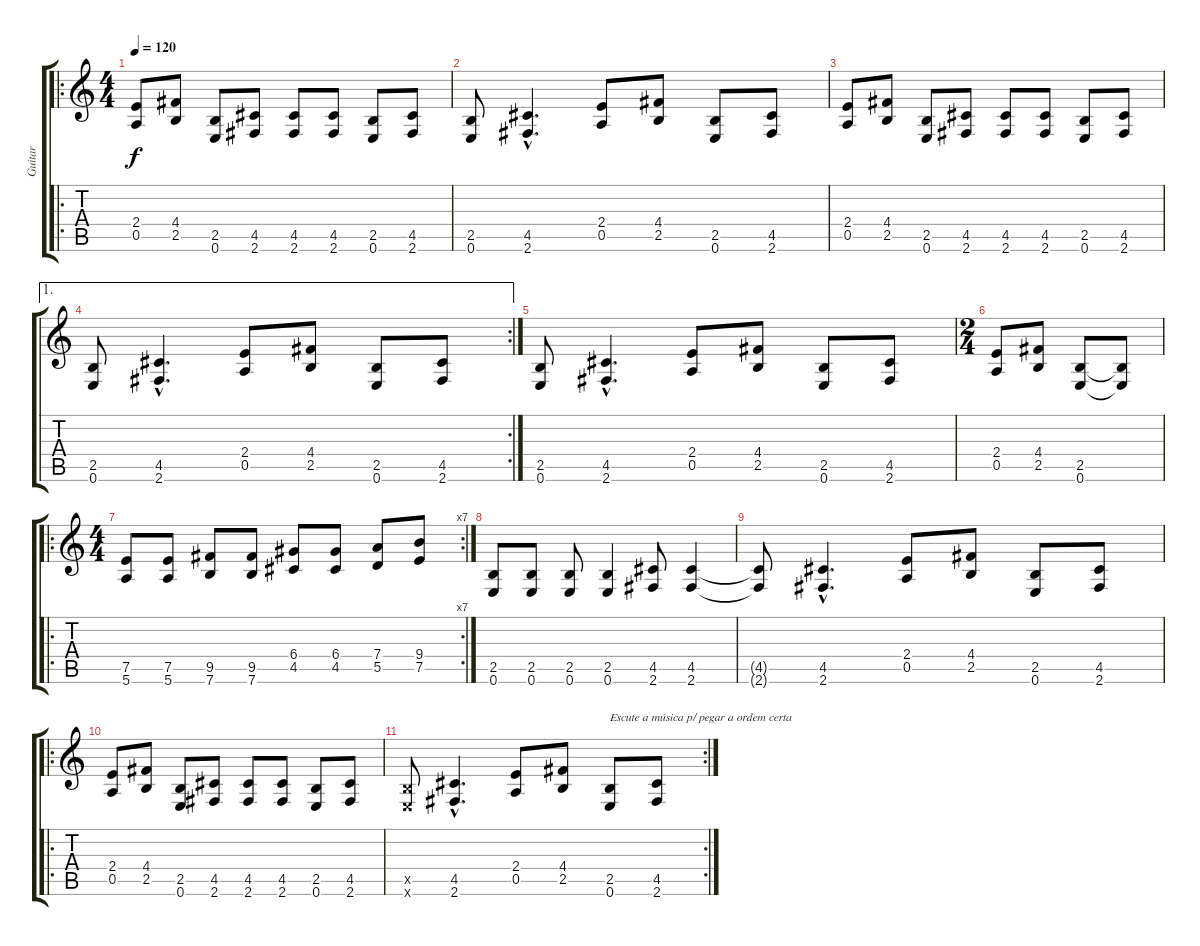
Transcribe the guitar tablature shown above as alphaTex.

\track ("Guitar" "Guitar") {instrument overdrivenguitar}
\staff {score tabs}
\tuning (E4 B3 G3 D3 A2 E2) {hide}
\ro
\ts (4 4)
\tempo 120
\clef g2
\ks c
(2.4 0.5).8{dy f} (4.4 2.5).8 (2.5 0.6).8 (4.5 2.6).8 (4.5 2.6).8 (4.5 2.6).8 (2.5 0.6).8 (4.5 2.6).8 |
(2.5 0.6).8 (4.5{hac} 2.6{hac}).4{d} (2.4 0.5).8 (4.4 2.5).8 (2.5 0.6).8 (4.5 2.6).8 |
(2.4 0.5).8 (4.4 2.5).8 (2.5 0.6).8 (4.5 2.6).8 (4.5 2.6).8 (4.5 2.6).8 (2.5 0.6).8 (4.5 2.6).8 |
\ae 1
\rc 2
(2.5 0.6).8 (4.5{hac} 2.6{hac}).4{d} (2.4 0.5).8 (4.4 2.5).8 (2.5 0.6).8 (4.5 2.6).8 |
(2.5 0.6).8 (4.5{hac} 2.6{hac}).4{d} (2.4 0.5).8 (4.4 2.5).8 (2.5 0.6).8 (4.5 2.6).8 |
\ts (2 4)
(2.4 0.5).8 (4.4 2.5).8 (2.5 0.6).8 (2.5{t} 0.6{t}).8 |
\ro
\rc 7
\ts (4 4)
(7.5 5.6).8 (7.5 5.6).8 (9.5 7.6).8 (9.5 7.6).8 (6.4 4.5).8 (6.4 4.5).8 (7.4 5.5).8 (9.4 7.5).8 |
(2.5 0.6).8 (2.5 0.6).8 (2.5 0.6).8 (2.5 0.6).4 (4.5 2.6).8 (4.5 2.6).4 |
(4.5{t} 2.6{t}).8 (4.5{hac} 2.6{hac}).4{d} (2.4 0.5).8 (4.4 2.5).8 (2.5 0.6).8 (4.5 2.6).8 |
\ro
(2.4 0.5).8 (4.4 2.5).8 (2.5 0.6).8 (4.5 2.6).8 (4.5 2.6).8 (4.5 2.6).8 (2.5 0.6).8 (4.5 2.6).8 |
\rc 2
(2.5{x} 0.6{x}).8 (4.5{hac} 2.6{hac}).4{d} (2.4 0.5).8 (4.4 2.5).8 (2.5 0.6).8{txt "Escute a música p/ pegar a ordem certa"} (4.5 2.6).8
